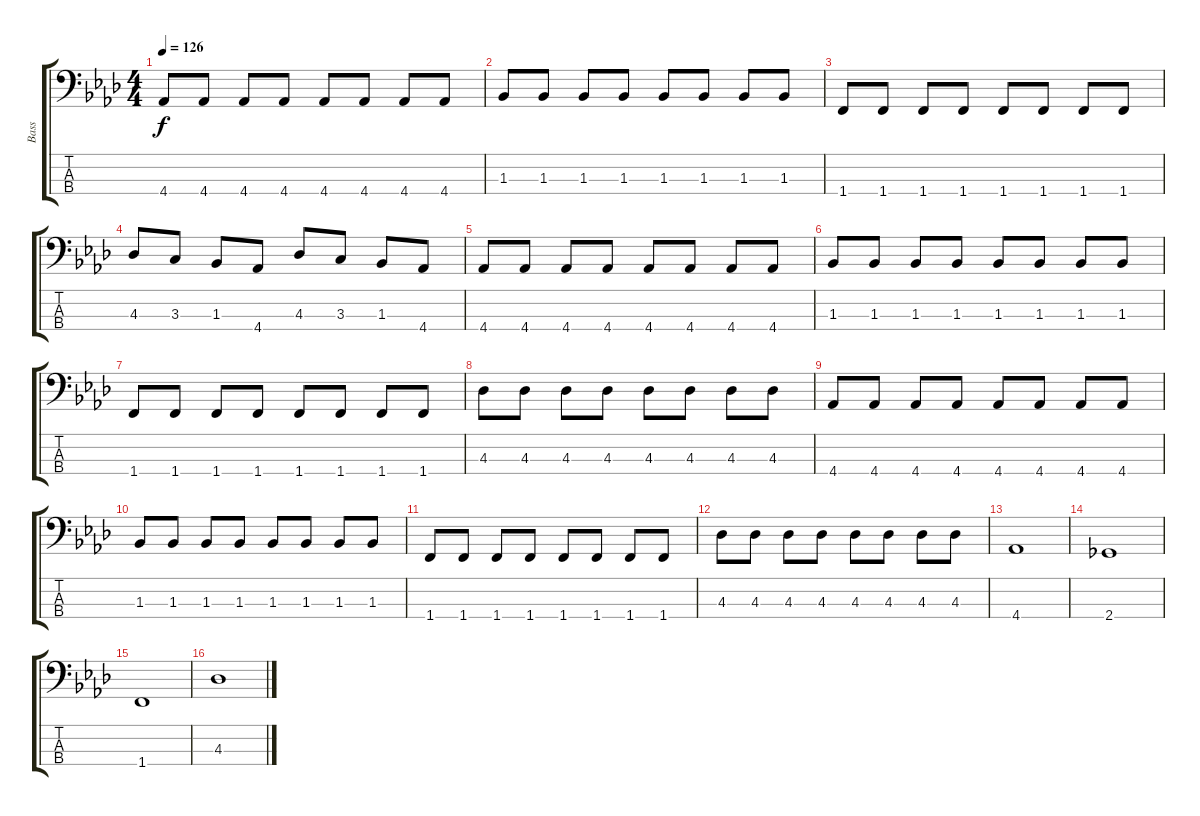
\track ("Bass" "Bass") {instrument electricbassfinger}
\staff {score tabs}
\tuning (G2 D2 A1 E1) {hide}
\ts (4 4)
\tempo 126
\clef f4
\ks ab
4.4.8{dy f volume 13} 4.4.8 4.4.8 4.4.8 4.4.8 4.4.8 4.4.8 4.4.8 |
1.3.8 1.3.8 1.3.8 1.3.8 1.3.8 1.3.8 1.3.8 1.3.8 |
1.4.8 1.4.8 1.4.8 1.4.8 1.4.8 1.4.8 1.4.8 1.4.8 |
4.3.8 3.3.8 1.3.8 4.4.8 4.3.8 3.3.8 1.3.8 4.4.8 |
4.4.8 4.4.8 4.4.8 4.4.8 4.4.8 4.4.8 4.4.8 4.4.8 |
1.3.8 1.3.8 1.3.8 1.3.8 1.3.8 1.3.8 1.3.8 1.3.8 |
1.4.8 1.4.8 1.4.8 1.4.8 1.4.8 1.4.8 1.4.8 1.4.8 |
4.3.8 4.3.8 4.3.8 4.3.8 4.3.8 4.3.8 4.3.8 4.3.8 |
4.4.8 4.4.8 4.4.8 4.4.8 4.4.8 4.4.8 4.4.8 4.4.8 |
1.3.8 1.3.8 1.3.8 1.3.8 1.3.8 1.3.8 1.3.8 1.3.8 |
1.4.8 1.4.8 1.4.8 1.4.8 1.4.8 1.4.8 1.4.8 1.4.8 |
4.3.8 4.3.8 4.3.8 4.3.8 4.3.8 4.3.8 4.3.8 4.3.8 |
4.4.1 |
2.4.1 |
1.4.1 |
4.3.1
